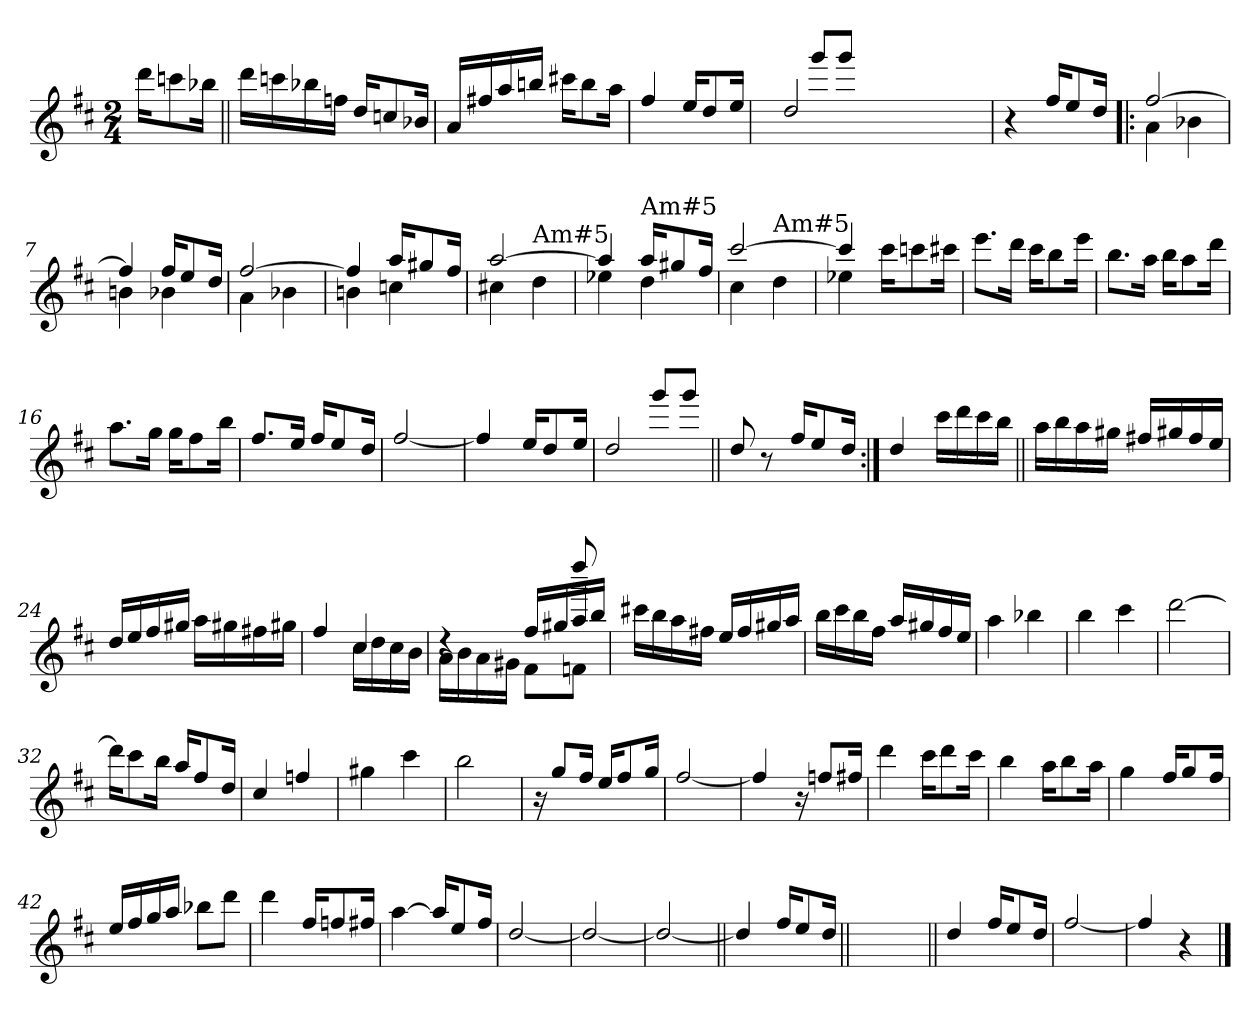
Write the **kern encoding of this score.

**kern
*part1
*staff1
*clefG2
*k[f#c#]
*D:
*M2/4
=
16ddd\KL
8cccn\
16bb-X\Jk
=1||
16ddd\LL
16cccn\
16bb-X\
16ffn\JJ
16dd/KL
8ccn/
16b-X/Jk
=2
16a/LL
16ff#X/
16aa/
16bbn/JJ
16ccc#X\KL
8bb\
16aa\Jk
=3
4ff#/
16ee/KL
8dd/
16ee/Jk
=4
*^
8ryy	4ryy
2dd/	.
.	8ggg!/L
.	8ggg!/J
.	2ryy
8ryy	.
16ryy	.
16ryy	.
16ryy	.
16ryy	.
*v	*v
!!LO:LB:g=z
=5
4r
16ff#/KL
8ee/
16dd/Jk
=6!|:
*^
[>2ff#/	4a\
.	4b-X\
=7	=7
4ff#/]	4bn\
16ff#/KL	4b-X\
8ee/	.
16dd/Jk	.
=8	=8
[>2ff#/	4a\
.	4b-X\
=9	=9
4ff#/]	4bn\
16aa/KL	4ccn\
8gg#X/	.
16ff#/Jk	.
!!LO:LB:g=z	!!
=10	=10
[>2aa/	4cc#X\
!	!LO:TX:a:t=Am#5
.	4dd\
=11	=11
4aa/]	4ee-X\
!LO:TX:a:t=Am#5	!
16aa/KL	4dd\
8gg#X/	.
16ff#/Jk	.
=12	=12
[>2ccc#/	4cc#\
!	!LO:TX:a:t=Am#5
.	4dd\
=13	=13
4ccc#/]	4ee-X\
16ccc#\KL	4ryy
8cccn\	.
16ccc#X\Jk	.
*v	*v
=14
8.eee\L
16ddd\Jk
16ccc#\KL
8bb\
16eee\Jk
!!LO:LB:g=z
=15
8.bb\L
16aa\Jk
16bb\KL
8aa\
16ddd\Jk
=16
8.aa\L
16gg\Jk
16gg\KL
8ff#\
16bb\Jk
=17
8.ff#/L
16ee/Jk
16ff#/KL
8ee/
16dd/Jk
=18
[2ff#/
=19
4ff#/]
16ee/KL
8dd/
16ee/Jk
!!LO:LB:g=z
=20
*^
2dd/	4ryy
.	8ggg!/L
.	8ggg!/J
*v	*v
=21||
8dd/
8r
16ff#/KL
8ee/
16dd/Jk
=22:|!
4dd/
16ccc#\LL
16ddd\
16ccc#\
16bb\JJ
=23||
16aa\LL
16bb\
16aa\
16gg#X\JJ
16ff#X/LL
16gg#X/
16ff#/
16ee/JJ
!!LO:LB:g=z
=24
16dd/LL
16ee/
16ff#/
16gg#X/JJ
16aa\LL
16gg#X\
16ff#X\
16gg#X\JJ
=25
*^
4ff#/	4ryy
4cc#/	16cc#!\LL
.	16dd!\
.	16cc#!\
.	16b!\JJ
=26	=26
*	*^
4rdd	16a!\LL	4.ryy
.	16b!\	.
.	16a!\	.
.	16g#X!\JJ	.
16ff#/LL	8f#!\L	.
16gg#X/	.	.
16aa/	8fn!\J	8dddd!/
16bb/JJ	.	.
*v	*v	*v
=27
16ccc#X\LL
16bb\
16aa\
16ff#X\JJ
16ee/LL
16ff#/
16gg#X/
16aa/JJ
!!LO:LB:g=z
=28
16bb\LL
16ccc#\
16bb\
16ff#\JJ
16aa/LL
16gg#X/
16ff#/
16ee/JJ
=29
4aa\
4bb-X\
=30
4bb\
4ccc#\
=31
[2ddd\
=32
16ddd\KL]
8ccc#\
16bb\Jk
16aa/KL
8ff#/
16dd/Jk
!!LO:LB:g=z
=33
4cc#/
4ffn/
=34
4gg#X\
4ccc#\
=35
2bb\
=36
16r
8gg/L
16ff#/Jk
16ee/KL
8ff#/
16gg/Jk
=37
[2ff#/
!!LO:LB:g=z
=38
4ff#/]
16r
8ffn/L
16ff#X/Jk
=39
4ddd\
16ccc#\KL
8ddd\
16ccc#\Jk
=40
4bb\
16aa\KL
8bb\
16aa\Jk
=41
4gg\
16ff#/KL
8gg/
16ff#/Jk
=42
16ee/LL
16ff#/
16gg/
16aa/JJ
8bb-X\L
8ddd\J
!!LO:PB:g=z
=43
4ddd\
16ff#/KL
8ffn/
16ff#X/Jk
=44
[4aa\
16aa/KL]
8ee/
16ff#/Jk
=45
[<2dd/
=46
2dd/_
=47
2dd/_
!!LO:LB:g=z
=48||
4dd/]
16ff#/KL
8ee/
16dd/Jk
=48X481||
2ryy
=49||
4dd/
16ff#/KL
8ee/
16dd/Jk
=50
[2ff#/
=51
4ff#/]
4r
==
*-
